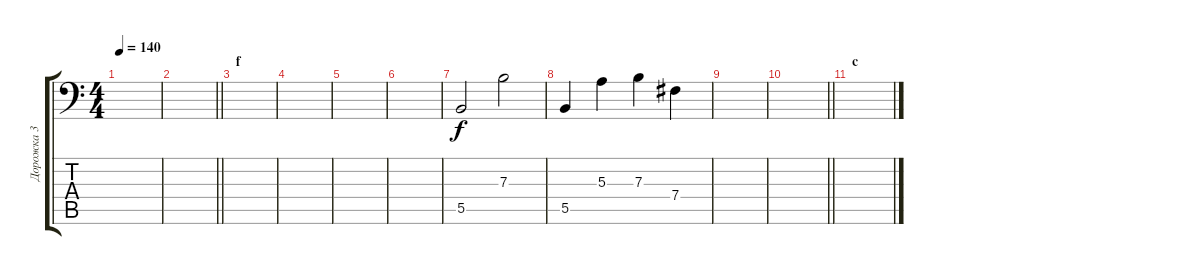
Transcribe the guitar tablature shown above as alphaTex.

\track ("Дорожка 3" "Дорожка 3") {instrument electricbassfinger}
\staff {score tabs}
\tuning (Db3 Ab2 E2 B1 Gb1 B0) {hide}
\ts (4 4)
\tempo 140
\clef f4
\ks c
|
\barLineRight lightlight
|
\section ("" "f")
|
|
|
|
5.5.2 7.3.2 |
5.5.4 5.3.4 7.3.4 7.4.4 |
|
\barLineRight lightlight
|
\section ("" "c")
